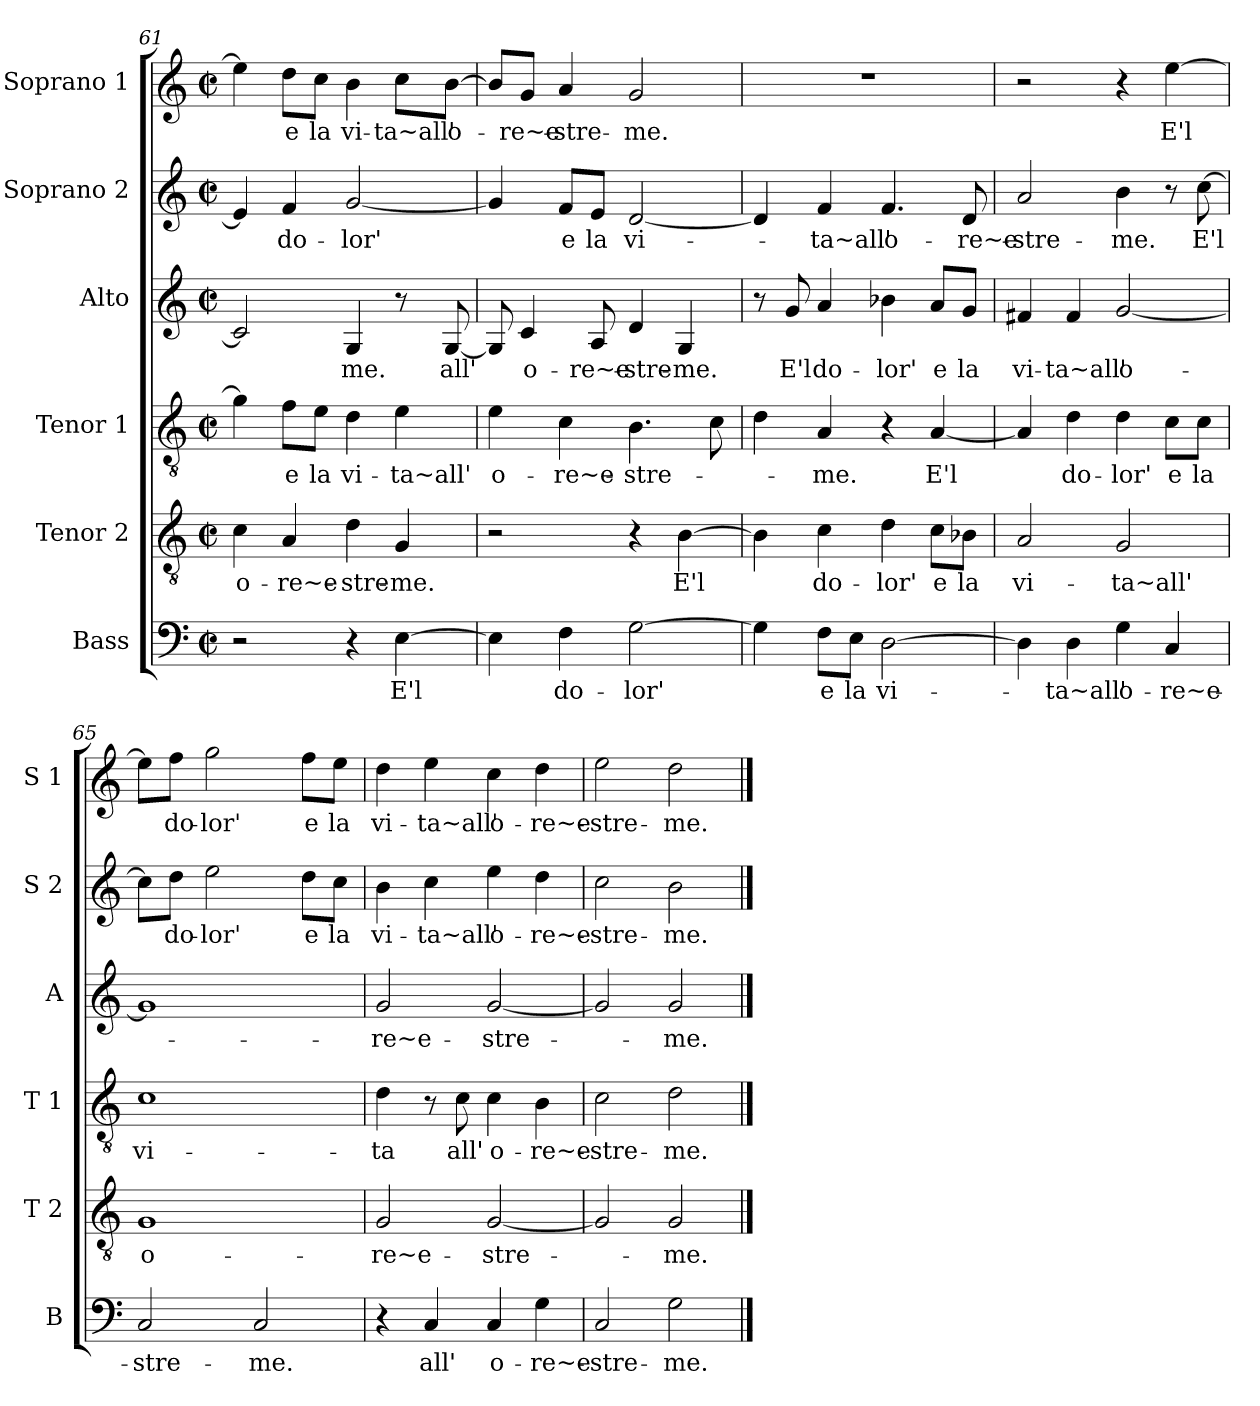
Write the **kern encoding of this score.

**kern	**text	**kern	**text	**kern	**text	**kern	**text	**kern	**text	**kern	**text
*part6	*part6	*part5	*part5	*part4	*part4	*part3	*part3	*part2	*part2	*part1	*part1
*staff6	*staff6	*staff5	*staff5	*staff4	*staff4	*staff3	*staff3	*staff2	*staff2	*staff1	*staff1
*I"Bass	*	*I"Tenor 2	*	*I"Tenor 1	*	*I"Alto	*	*I"Soprano 2	*	*I"Soprano 1	*
*I'B	*	*I'T 2	*	*I'T 1	*	*I'A	*	*I'S 2	*	*I'S 1	*
*clefF4	*	*clefGv2	*	*clefGv2	*	*clefG2	*	*clefG2	*	*clefG2	*
*k[]	*	*k[]	*	*k[]	*	*k[]	*	*k[]	*	*k[]	*
*C:	*	*C:	*	*C:	*	*C:	*	*C:	*	*C:	*
*M2/2	*	*M2/2	*	*M2/2	*	*M2/2	*	*M2/2	*	*M2/2	*
*met(c|)	*	*met(c|)	*	*met(c|)	*	*met(c|)	*	*met(c|)	*	*met(c|)	*
=61	=61	=61	=61	=61	=61	=61	=61	=61	=61	=61	=61
2r	.	4c\	o-	4g\]	.	2c/]	.	4e/]	.	4ee\]	.
.	.	4A/	-re~e-	8f\L	e	.	.	4f/	do-	8dd\L	e
.	.	.	.	8e\J	la	.	.	.	.	8cc\J	la
4r	.	4d\	-stre-	4d\	vi-	4G/	-me.	[2g/	-lor'	4b\	vi-
[4E\	E'l	4G/	-me.	4e\	-ta~all'	8r	.	.	.	8cc\L	-ta~all'
.	.	.	.	.	.	[8G/	all'	.	.	[8b\J	o-
=62	=62	=62	=62	=62	=62	=62	=62	=62	=62	=62	=62
4E\]	.	2r	.	4e\	o-	8G/]	.	4g/]	.	8b/L]	.
.	.	.	.	.	.	4c/	o-	.	.	8g/J	-re~e-
4F\	do-	.	.	4c\	-re~e-	.	.	8f/L	e	4a/	-stre-
.	.	.	.	.	.	8A/	-re~e-	8e/J	la	.	.
[2G\	-lor'	4r	.	4.B\	-stre-	4d/	-stre-	[2d/	vi-	2g/	-me.
.	.	[4B\	E'l	.	.	4G/	-me.	.	.	.	.
.	.	.	.	8c\	.	.	.	.	.	.	.
!!LO:PB:g=z
=63	=63	=63	=63	=63	=63	=63	=63	=63	=63	=63	=63
4G\]	.	4B\]	.	4d\	.	8r	.	4d/]	.	1r	.
.	.	.	.	.	.	8g/	E'l	.	.	.	.
8F\L	e	4c\	do-	4A/	-me.	4a/	do-	4f/	-ta~all'	.	.
8E\J	la	.	.	.	.	.	.	.	.	.	.
[2D\	vi-	4d\	-lor'	4r	.	4b-X\	-lor'	4.f/	o-	.	.
.	.	8c\L	e	[4A/	E'l	8a/L	e	.	.	.	.
.	.	8B-X\J	la	.	.	8g/J	la	8d/	-re~e-	.	.
=64	=64	=64	=64	=64	=64	=64	=64	=64	=64	=64	=64
4D\]	.	2A/	vi-	4A/]	.	4f#X/	vi-	2a/	-stre-	2r	.
4D\	-ta~all'	.	.	4d\	do-	4f#/	-ta~all'	.	.	.	.
4G\	o-	2G/	-ta~all'	4d\	-lor'	[2g/	o-	4b\	-me.	4r	.
4C/	-re~e-	.	.	8c\L	e	.	.	8r	.	[4ee\	E'l
.	.	.	.	8c\J	la	.	.	[8cc\	E'l	.	.
=65	=65	=65	=65	=65	=65	=65	=65	=65	=65	=65	=65
2C/	-stre-	1G	o-	1c	vi-	1g]	.	8cc\L]	.	8ee\L]	.
.	.	.	.	.	.	.	.	8dd\J	do-	8ff\J	do-
.	.	.	.	.	.	.	.	2ee\	-lor'	2gg\	-lor'
2C/	-me.	.	.	.	.	.	.	.	.	.	.
.	.	.	.	.	.	.	.	8dd\L	e	8ff\L	e
.	.	.	.	.	.	.	.	8cc\J	la	8ee\J	la
=66	=66	=66	=66	=66	=66	=66	=66	=66	=66	=66	=66
4r	.	2G/	-re~e-	4d\	-ta	2g/	-re~e-	4b\	vi-	4dd\	vi-
4C/	all'	.	.	8r	.	.	.	4cc\	-ta~all'	4ee\	-ta~all'
.	.	.	.	8c\	all'	.	.	.	.	.	.
4C/	o-	[2G/	-stre-	4c\	o-	[2g/	-stre-	4ee\	o-	4cc\	o-
4G\	-re~e-	.	.	4B\	-re~e-	.	.	4dd\	-re~e-	4dd\	-re~e-
=67	=67	=67	=67	=67	=67	=67	=67	=67	=67	=67	=67
2C/	-stre-	2G/]	.	2c\	-stre-	2g/]	.	2cc\	-stre-	2ee\	-stre-
2G\	-me.	2G/	-me.	2d\	-me.	2g/	-me.	2b\	-me.	2dd\	-me.
==	==	==	==	==	==	==	==	==	==	==	==
*-	*-	*-	*-	*-	*-	*-	*-	*-	*-	*-	*-
